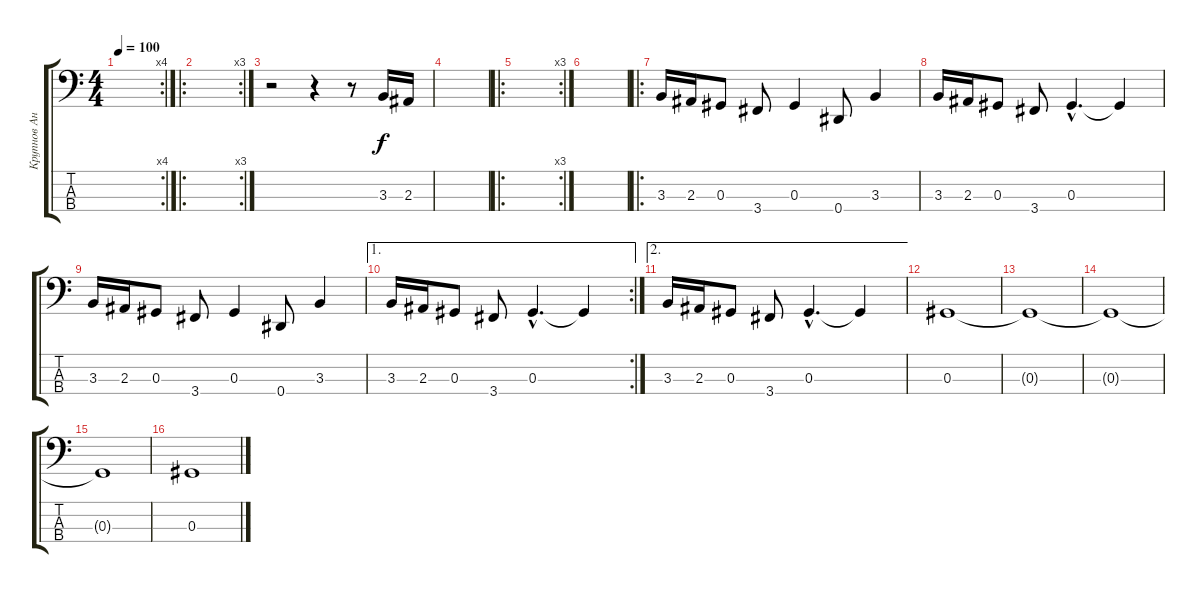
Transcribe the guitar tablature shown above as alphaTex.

\track ("Крупнов Анатолий" "Крупнов Ан") {instrument electricbassfinger}
\staff {score tabs}
\tuning (Gb2 Db2 Ab1 Eb1) {hide}
\rc 4
\ts (4 4)
\tempo 100
\clef f4
\ks c
|
\ro
\rc 3
|
r.2 r.4 r.8 3.3.16 2.3.16 |
|
\ro
\rc 3
|
|
\ro
3.3.16 2.3.16 0.3.8 3.4.8 0.3.4 0.4.8 3.3.4 |
3.3.16 2.3.16 0.3.8 3.4.8 0.3{hac}.4{d} 0.3{t}.4 |
3.3.16 2.3.16 0.3.8 3.4.8 0.3.4 0.4.8 3.3.4 |
\ae 1
\rc 2
3.3.16 2.3.16 0.3.8 3.4.8 0.3{hac}.4{d} 0.3{t}.4 |
\ae 2
3.3.16 2.3.16 0.3.8 3.4.8 0.3{hac}.4{d} 0.3{t}.4 |
0.3.1 |
0.3{t}.1 |
0.3{t}.1 |
0.3{t}.1 |
0.3.1
